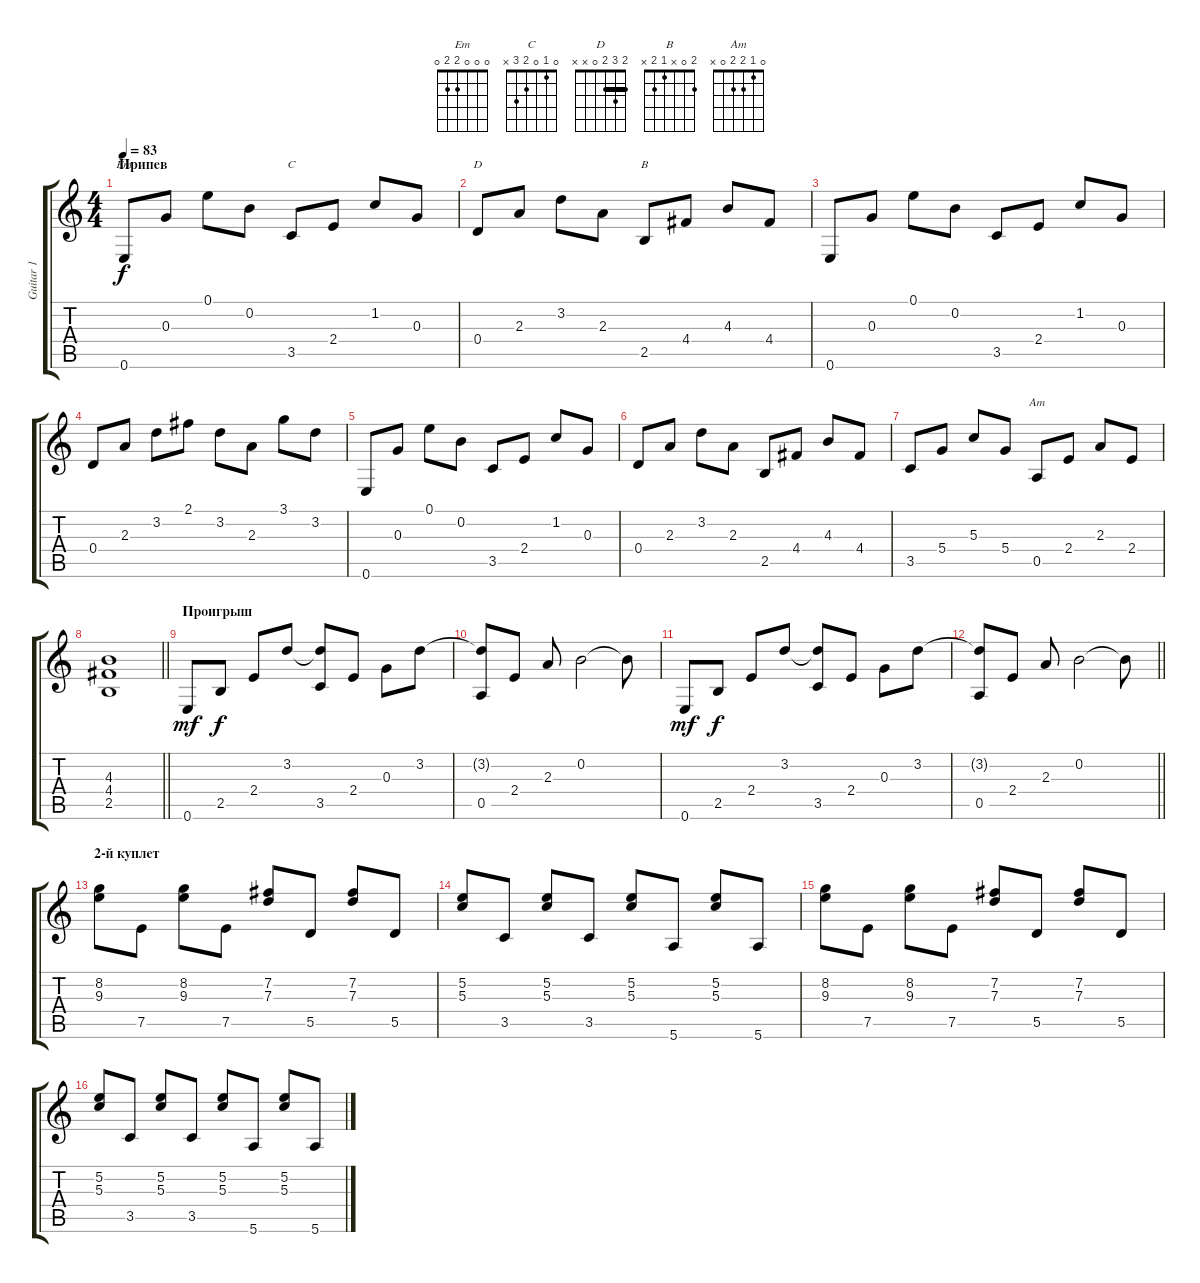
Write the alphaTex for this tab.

\track ("Guitar 1" "Guitar 1") {instrument electricguitarclean}
\staff {score tabs}
\tuning (E4 B3 G3 D3 A2 E2) {hide}
\chord ("Em" 0 0 0 2 2 0)
\chord ("C" 0 1 0 2 3 x)
\chord ("D" 2 3 2 0 x x) {barre 2}
\chord ("B" 2 0 x 1 2 x)
\chord ("Am" 0 1 2 2 0 x)
\ts (4 4)
\section ("" "Припев")
\tempo 83
\clef g2
\ks c
0.6.8{ch "Em" dy f} 0.3.8 0.1.8 0.2.8 3.5.8{ch "C"} 2.4.8 1.2.8 0.3.8 |
0.4.8{ch "D"} 2.3.8 3.2.8 2.3.8 2.5.8{ch "B"} 4.4.8 4.3.8 4.4.8 |
0.6.8 0.3.8 0.1.8 0.2.8 3.5.8 2.4.8 1.2.8 0.3.8 |
0.4.8 2.3.8 3.2.8 2.1.8 3.2.8 2.3.8 3.1.8 3.2.8 |
0.6.8 0.3.8 0.1.8 0.2.8 3.5.8 2.4.8 1.2.8 0.3.8 |
0.4.8 2.3.8 3.2.8 2.3.8 2.5.8 4.4.8 4.3.8 4.4.8 |
3.5.8 5.4.8 5.3.8 5.4.8 0.5.8{ch "Am"} 2.4.8 2.3.8 2.4.8 |
\barLineRight lightlight
(4.3 4.4 2.5).1 |
\section ("" "Проигрыш")
0.6.8{dy mf volume 7} 2.5.8{dy f} 2.4.8 3.2.8 (3.2{t} 3.5).8 2.4.8 0.3.8 3.2.8 |
(3.2{t} 0.5).8 2.4.8 2.3.8 0.2.2 0.2{t}.8 |
0.6.8{dy mf} 2.5.8{dy f} 2.4.8 3.2.8 (3.2{t} 3.5).8 2.4.8 0.3.8 3.2.8 |
\barLineRight lightlight
(3.2{t} 0.5).8 2.4.8 2.3.8 0.2.2 0.2{t}.8 |
\section ("" "2-й куплет")
(8.2 9.3).8{volume 4} 7.5.8 (8.2 9.3).8 7.5.8 (7.2 7.3).8 5.5.8 (7.2 7.3).8 5.5.8 |
(5.2 5.3).8 3.5.8 (5.2 5.3).8 3.5.8 (5.2 5.3).8 5.6.8 (5.2 5.3).8 5.6.8 |
(8.2 9.3).8 7.5.8 (8.2 9.3).8 7.5.8 (7.2 7.3).8 5.5.8 (7.2 7.3).8 5.5.8 |
(5.2 5.3).8 3.5.8 (5.2 5.3).8 3.5.8 (5.2 5.3).8 5.6.8 (5.2 5.3).8 5.6.8
